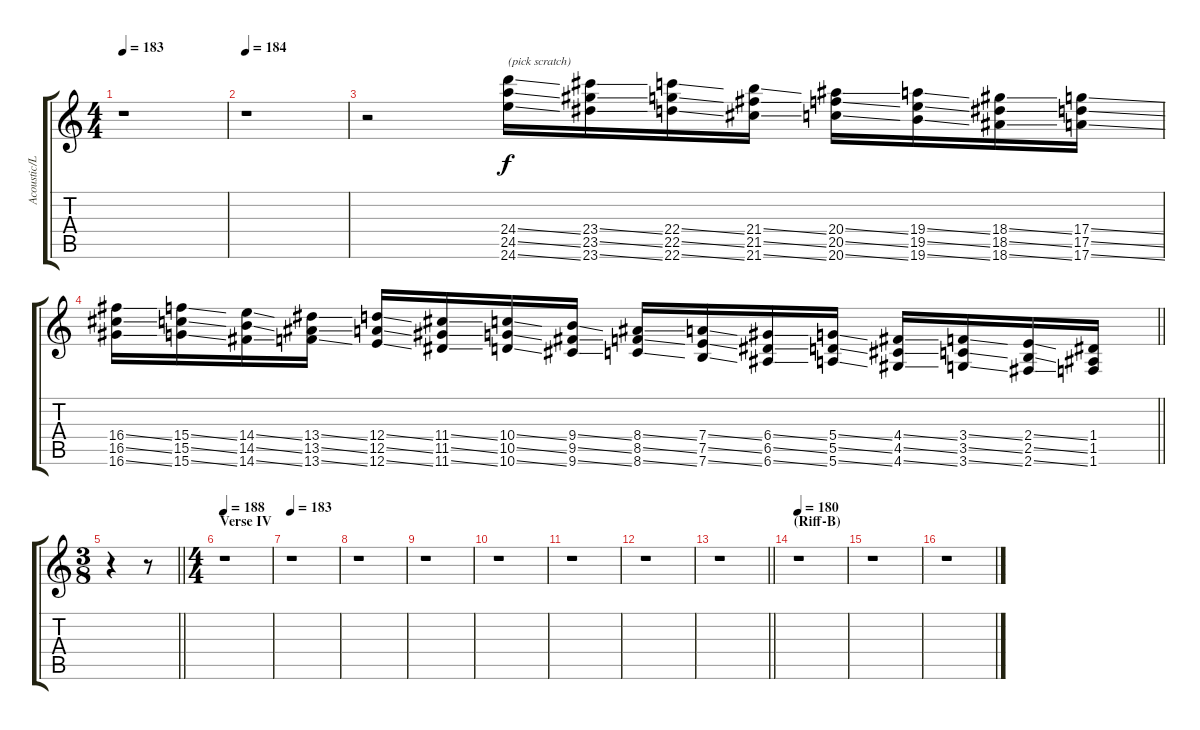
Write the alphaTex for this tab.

\track ("Acoustic/Lead Guitar II" "Acoustic/L") {instrument distortionguitar}
\staff {score tabs}
\tuning (E4 B3 G3 D3 A2 E2) {hide}
\ts (4 4)
\tempo 183
\clef g2
\ks c
r.1{dy f} |
\tempo 184
r.1 |
r.2{volume 8 instrument guitarfretnoise} (24.4{ss} 24.5{ss} 24.6{ss}).16{txt "(pick scratch)"} (23.4{ss} 23.5{ss} 23.6{ss}).16 (22.4{ss} 22.5{ss} 22.6{ss}).16 (21.4{ss} 21.5{ss} 21.6{ss}).16 (20.4{ss} 20.5{ss} 20.6{ss}).16 (19.4{ss} 19.5{ss} 19.6{ss}).16 (18.4{ss} 18.5{ss} 18.6{ss}).16 (17.4{ss} 17.5{ss} 17.6{ss}).16 |
\barLineRight lightlight
(16.4{ss} 16.5{ss} 16.6{ss}).16 (15.4{ss} 15.5{ss} 15.6{ss}).16 (14.4{ss} 14.5{ss} 14.6{ss}).16 (13.4{ss} 13.5{ss} 13.6{ss}).16 (12.4{ss} 12.5{ss} 12.6{ss}).16 (11.4{ss} 11.5{ss} 11.6{ss}).16 (10.4{ss} 10.5{ss} 10.6{ss}).16 (9.4{ss} 9.5{ss} 9.6{ss}).16 (8.4{ss} 8.5{ss} 8.6{ss}).16 (7.4{ss} 7.5{ss} 7.6{ss}).16 (6.4{ss} 6.5{ss} 6.6{ss}).16 (5.4{ss} 5.5{ss} 5.6{ss}).16 (4.4{ss} 4.5{ss} 4.6{ss}).16 (3.4{ss} 3.5{ss} 3.6{ss}).16 (2.4{ss} 2.5{ss} 2.6{ss}).16 (1.4 1.5 1.6).16 |
\ts (3 8)
\barLineRight lightlight
r.4 r.8 |
\ts (4 4)
\section ("" "Verse IV")
\tempo 188
r.1 |
\tempo 183
r.1 |
r.1 |
r.1 |
r.1 |
r.1 |
r.1 |
\barLineRight lightlight
r.1 |
\section ("" "(Riff-B)")
\tempo 180
r.1 |
r.1 |
r.1
